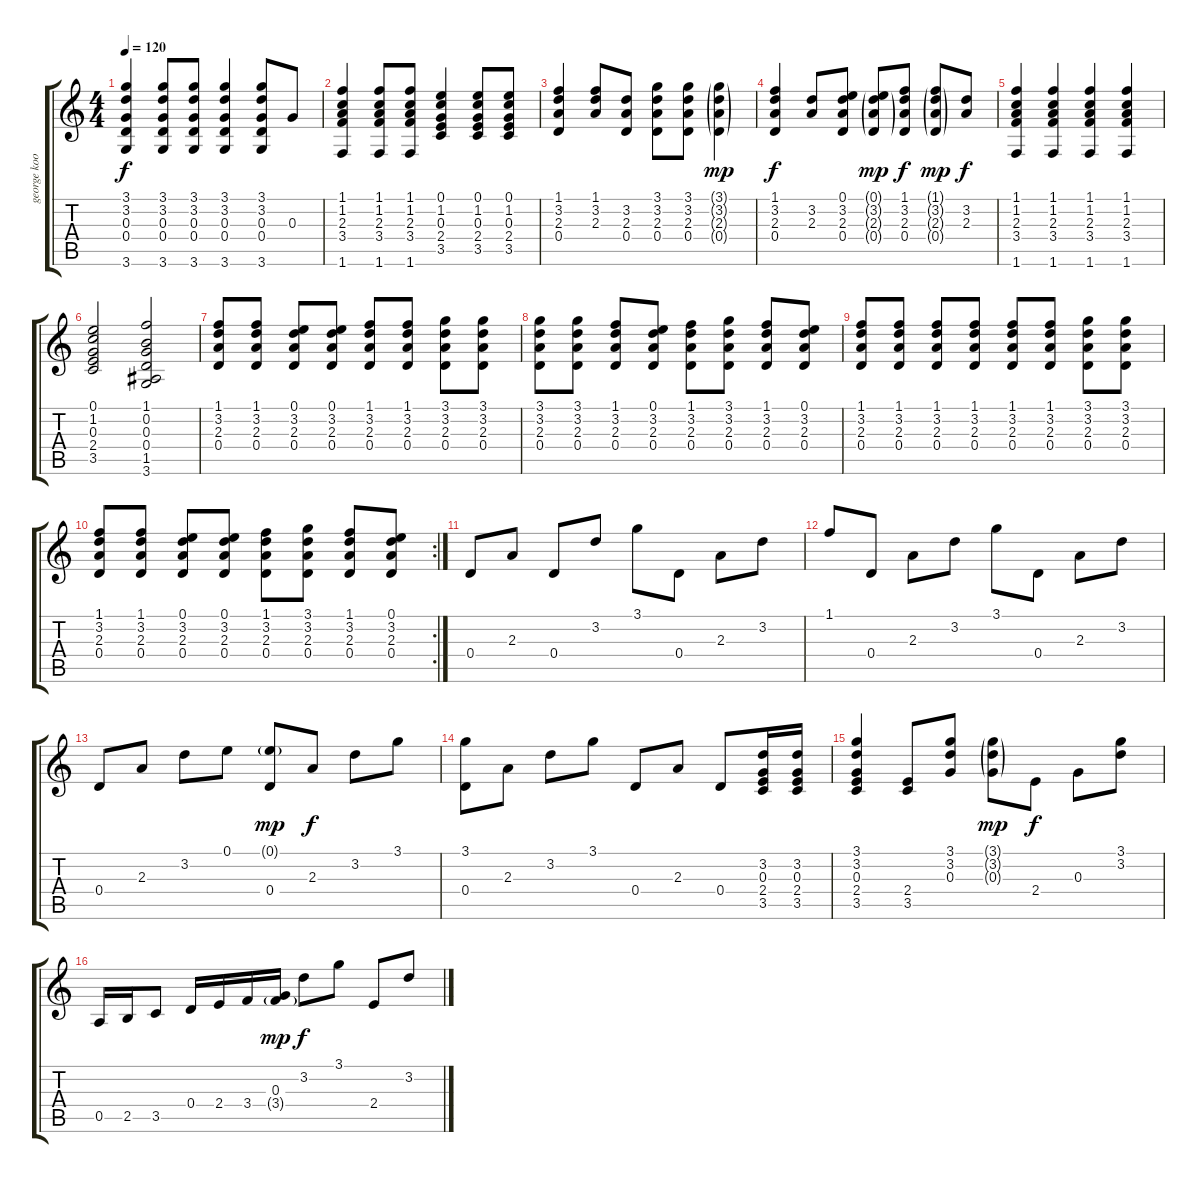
\track ("george kooymans" "george koo") {instrument acousticguitarnylon}
\staff {score tabs}
\tuning (E4 B3 G3 D3 A2 E2) {hide}
\ts (4 4)
\tempo 120
\clef g2
\ks c
(3.1 3.2 0.3 0.4 3.6).4{dy f} (3.1 3.2 0.3 0.4 3.6).8 (3.1 3.2 0.3 0.4 3.6).8 (3.1 3.2 0.3 0.4 3.6).4 (3.1 3.2 0.3 0.4 3.6).8 0.3.8 |
(1.1 1.2 2.3 3.4 1.6).4 (1.1 1.2 2.3 3.4 1.6).8 (1.1 1.2 2.3 3.4 1.6).8 (0.1 1.2 0.3 2.4 3.5).4 (0.1 1.2 0.3 2.4 3.5).8 (0.1 1.2 0.3 2.4 3.5).8 |
(1.1 3.2 2.3 0.4).4 (1.1 3.2 2.3).8 (3.2 2.3 0.4).8 (3.1 3.2 2.3 0.4).8 (3.1 3.2 2.3 0.4).8 (3.1{g} 3.2{g} 2.3{g} 0.4{g}).4{dy mp} |
(1.1 3.2 2.3 0.4).4{dy f} (3.2 2.3).8 (0.1 3.2 2.3 0.4).8 (0.1{g} 3.2{g} 2.3{g} 0.4{g}).8{dy mp} (1.1 3.2 2.3 0.4).8{dy f} (1.1{g} 3.2{g} 2.3{g} 0.4{g}).8{dy mp} (3.2 2.3).8{dy f} |
(1.1 1.2 2.3 3.4 1.6).4 (1.1 1.2 2.3 3.4 1.6).4 (1.1 1.2 2.3 3.4 1.6).4 (1.1 1.2 2.3 3.4 1.6).4 |
(0.1 1.2 0.3 2.4 3.5).2 (1.1 0.2 0.3 0.4 1.5 3.6).2 |
(1.1 3.2 2.3 0.4).8 (1.1 3.2 2.3 0.4).8 (0.1 3.2 2.3 0.4).8 (0.1 3.2 2.3 0.4).8 (1.1 3.2 2.3 0.4).8 (1.1 3.2 2.3 0.4).8 (3.1 3.2 2.3 0.4).8 (3.1 3.2 2.3 0.4).8 |
(3.1 3.2 2.3 0.4).8 (3.1 3.2 2.3 0.4).8 (1.1 3.2 2.3 0.4).8 (0.1 3.2 2.3 0.4).8 (1.1 3.2 2.3 0.4).8 (3.1 3.2 2.3 0.4).8 (1.1 3.2 2.3 0.4).8 (0.1 3.2 2.3 0.4).8 |
(1.1 3.2 2.3 0.4).8 (1.1 3.2 2.3 0.4).8 (1.1 3.2 2.3 0.4).8 (1.1 3.2 2.3 0.4).8 (1.1 3.2 2.3 0.4).8 (1.1 3.2 2.3 0.4).8 (3.1 3.2 2.3 0.4).8 (3.1 3.2 2.3 0.4).8 |
\rc 2
(1.1 3.2 2.3 0.4).8 (1.1 3.2 2.3 0.4).8 (0.1 3.2 2.3 0.4).8 (0.1 3.2 2.3 0.4).8 (1.1 3.2 2.3 0.4).8 (3.1 3.2 2.3 0.4).8 (1.1 3.2 2.3 0.4).8 (0.1 3.2 2.3 0.4).8 |
0.4.8 2.3.8 0.4.8 3.2.8 3.1.8 0.4.8 2.3.8 3.2.8 |
1.1.8 0.4.8 2.3.8 3.2.8 3.1.8 0.4.8 2.3.8 3.2.8 |
0.4.8 2.3.8 3.2.8 0.1.8 (0.1{g} 0.4).8{dy mp} 2.3.8{dy f} 3.2.8 3.1.8 |
(3.1 0.4).8 2.3.8 3.2.8 3.1.8 0.4.8 2.3.8 0.4.8 (3.2 0.3 2.4 3.5).16 (3.2 0.3 2.4 3.5).16 |
(3.1 3.2 0.3 2.4 3.5).4 (2.4 3.5).8 (3.1 3.2 0.3).8 (3.1{g} 3.2{g} 0.3{g}).8{dy mp} 2.4.8{dy f} 0.3.8 (3.1 3.2).8 |
0.5.16 2.5.16 3.5.8 0.4.16 2.4.16 3.4.16 (0.3 3.4{g}).16{dy mp} 3.2.8{dy f} 3.1.8 2.4.8 3.2.8
